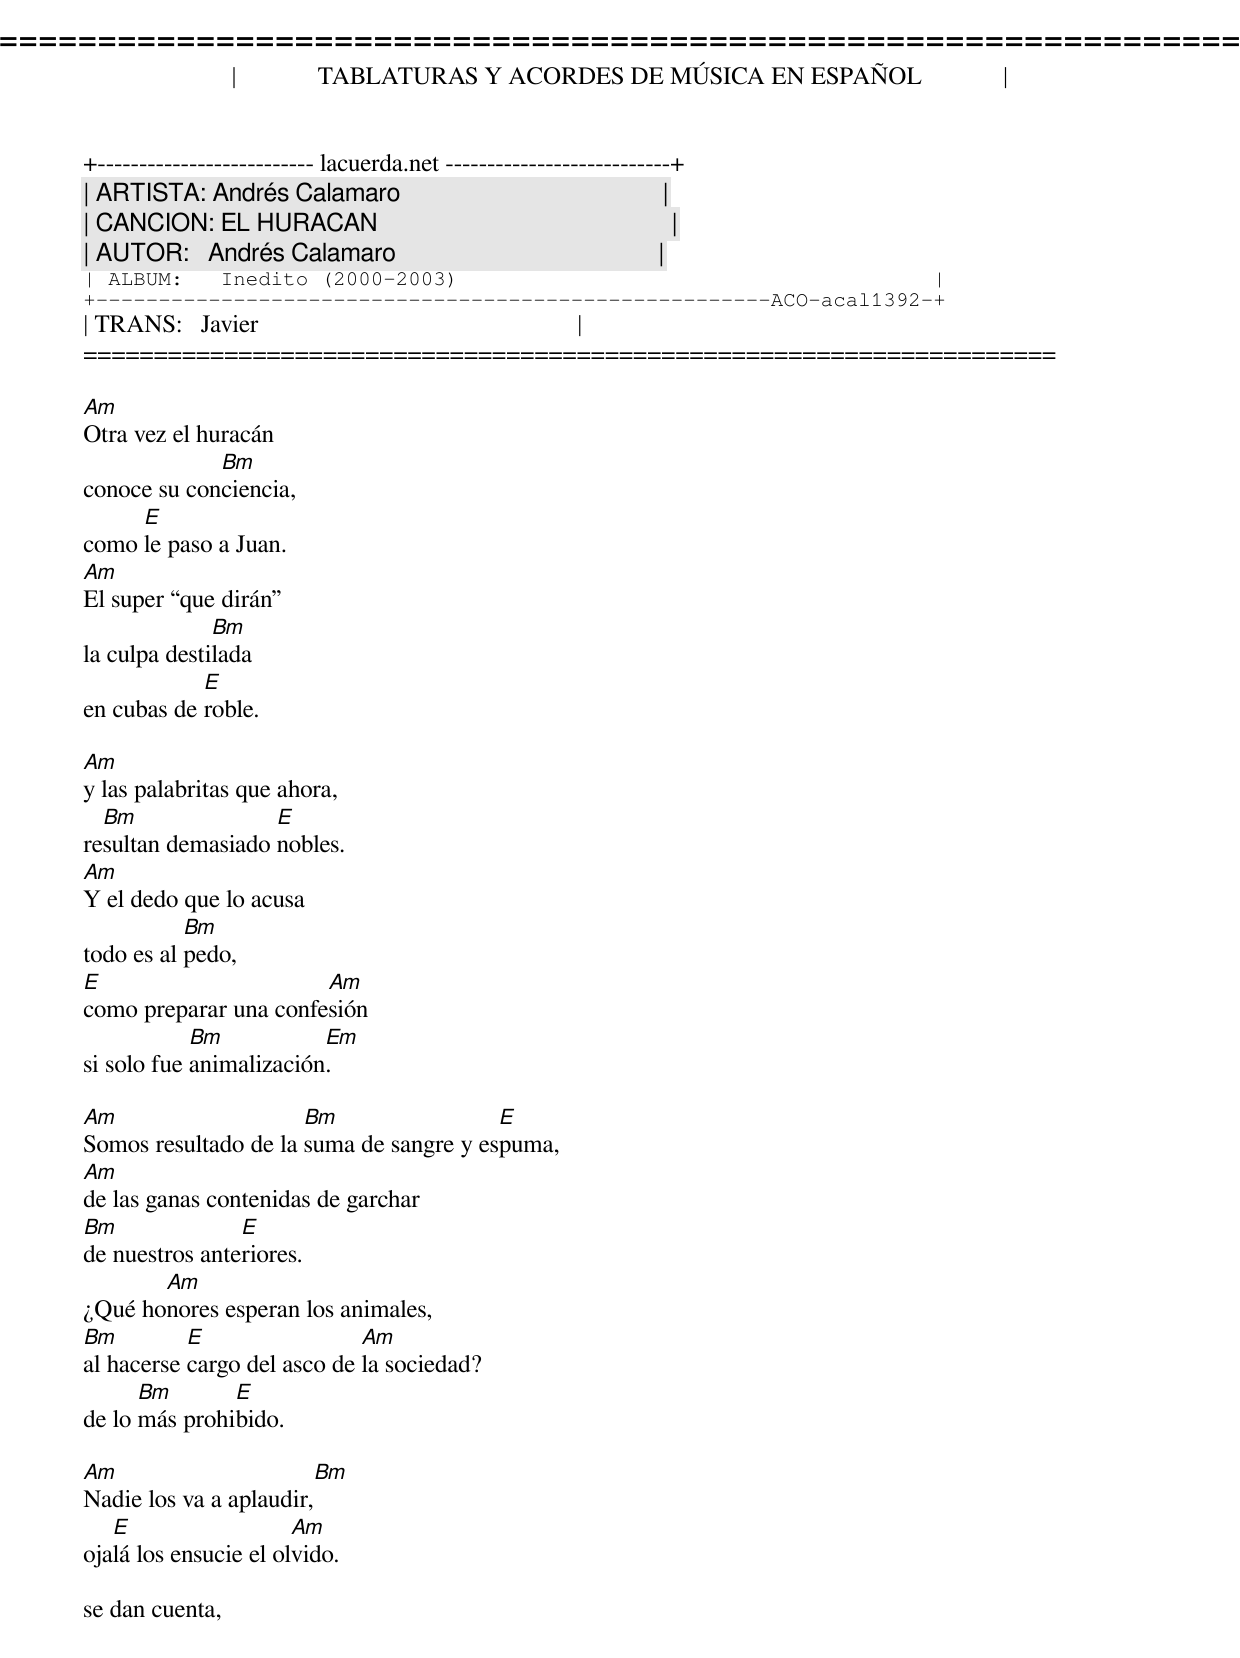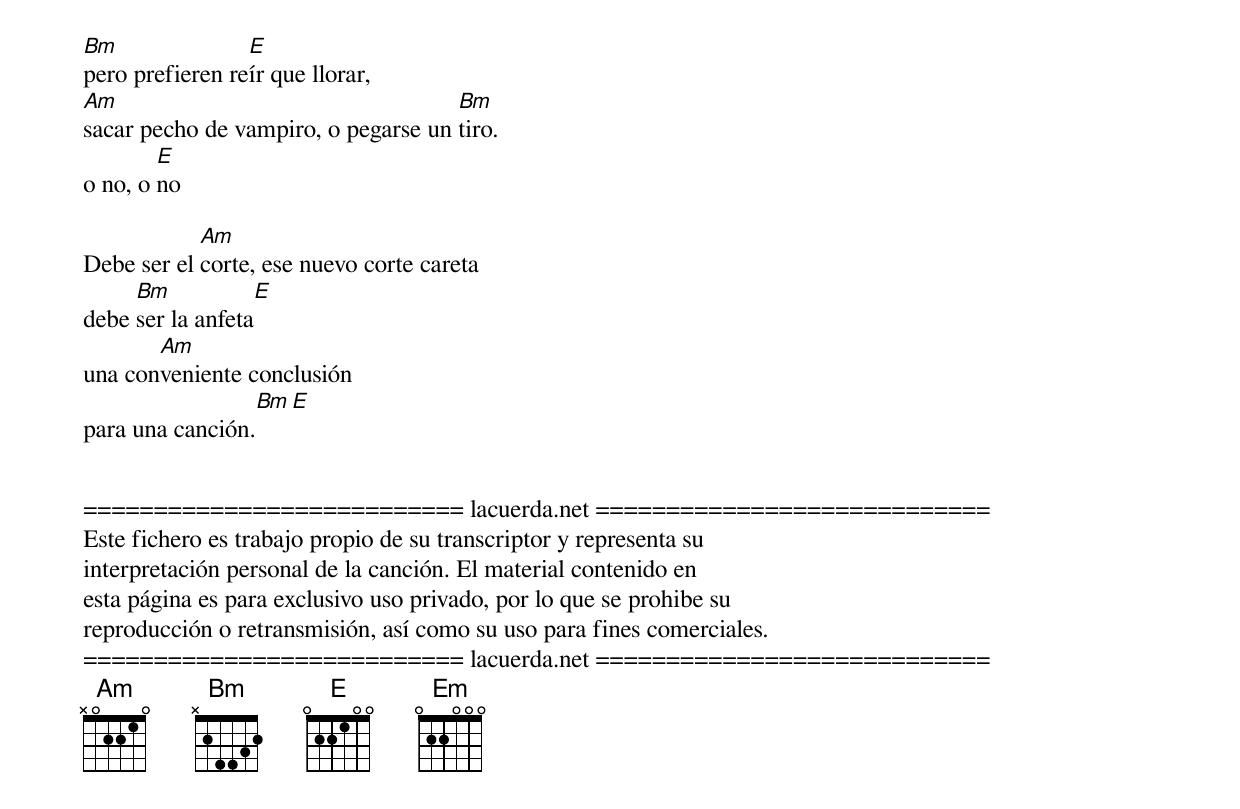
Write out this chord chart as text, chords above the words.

=====================================================================
|             TABLATURAS Y ACORDES DE MÚSICA EN ESPAÑOL             |
+-------------------------- lacuerda.net ---------------------------+
| ARTISTA: Andrés Calamaro                                          |
| CANCION: EL HURACAN                                               |
| AUTOR:   Andrés Calamaro                                          |
| ALBUM:   Inedito (2000-2003)                                      |
+------------------------------------------------------ACO-acal1392-+
| TRANS:   Javier                                                   |
=====================================================================

Am
Otra vez el huracán
             Bm
conoce su conciencia,
     E
como le paso a Juan.
Am
El super que dirán
              Bm
la culpa destilada
            E
en cubas de roble.

Am
y las palabritas que ahora,
  Bm               E
resultan demasiado nobles.
Am
Y el dedo que lo acusa
           Bm
todo es al pedo,
E                      Am
como preparar una confesión
            Bm           Em
si solo fue animalización.

Am                    Bm                 E
Somos resultado de la suma de sangre y espuma,
Am
de las ganas contenidas de garchar
Bm              E
de nuestros anteriores.
       Am
¿Qué honores esperan los animales,
Bm         E                 Am
al hacerse cargo del asco de la sociedad?
      Bm       E
de lo más prohibido.

Am                      Bm
Nadie los va a aplaudir,
   E                   Am
ojalá los ensucie el olvido.

se dan cuenta,
Bm               E
pero prefieren reír que llorar,
Am                                   Bm
sacar pecho de vampiro, o pegarse un tiro.
        E
o no, o no

            Am
Debe ser el corte, ese nuevo corte careta
     Bm            E
debe ser la anfeta
       Am
una conveniente conclusión
                 Bm E
para una canción.


=========================== lacuerda.net ============================
Este fichero es trabajo propio de su transcriptor y representa su
interpretación personal de la canción. El material contenido en
esta página es para exclusivo uso privado, por lo que se prohibe su
reproducción o retransmisión, así como su uso para fines comerciales.
=========================== lacuerda.net ============================
